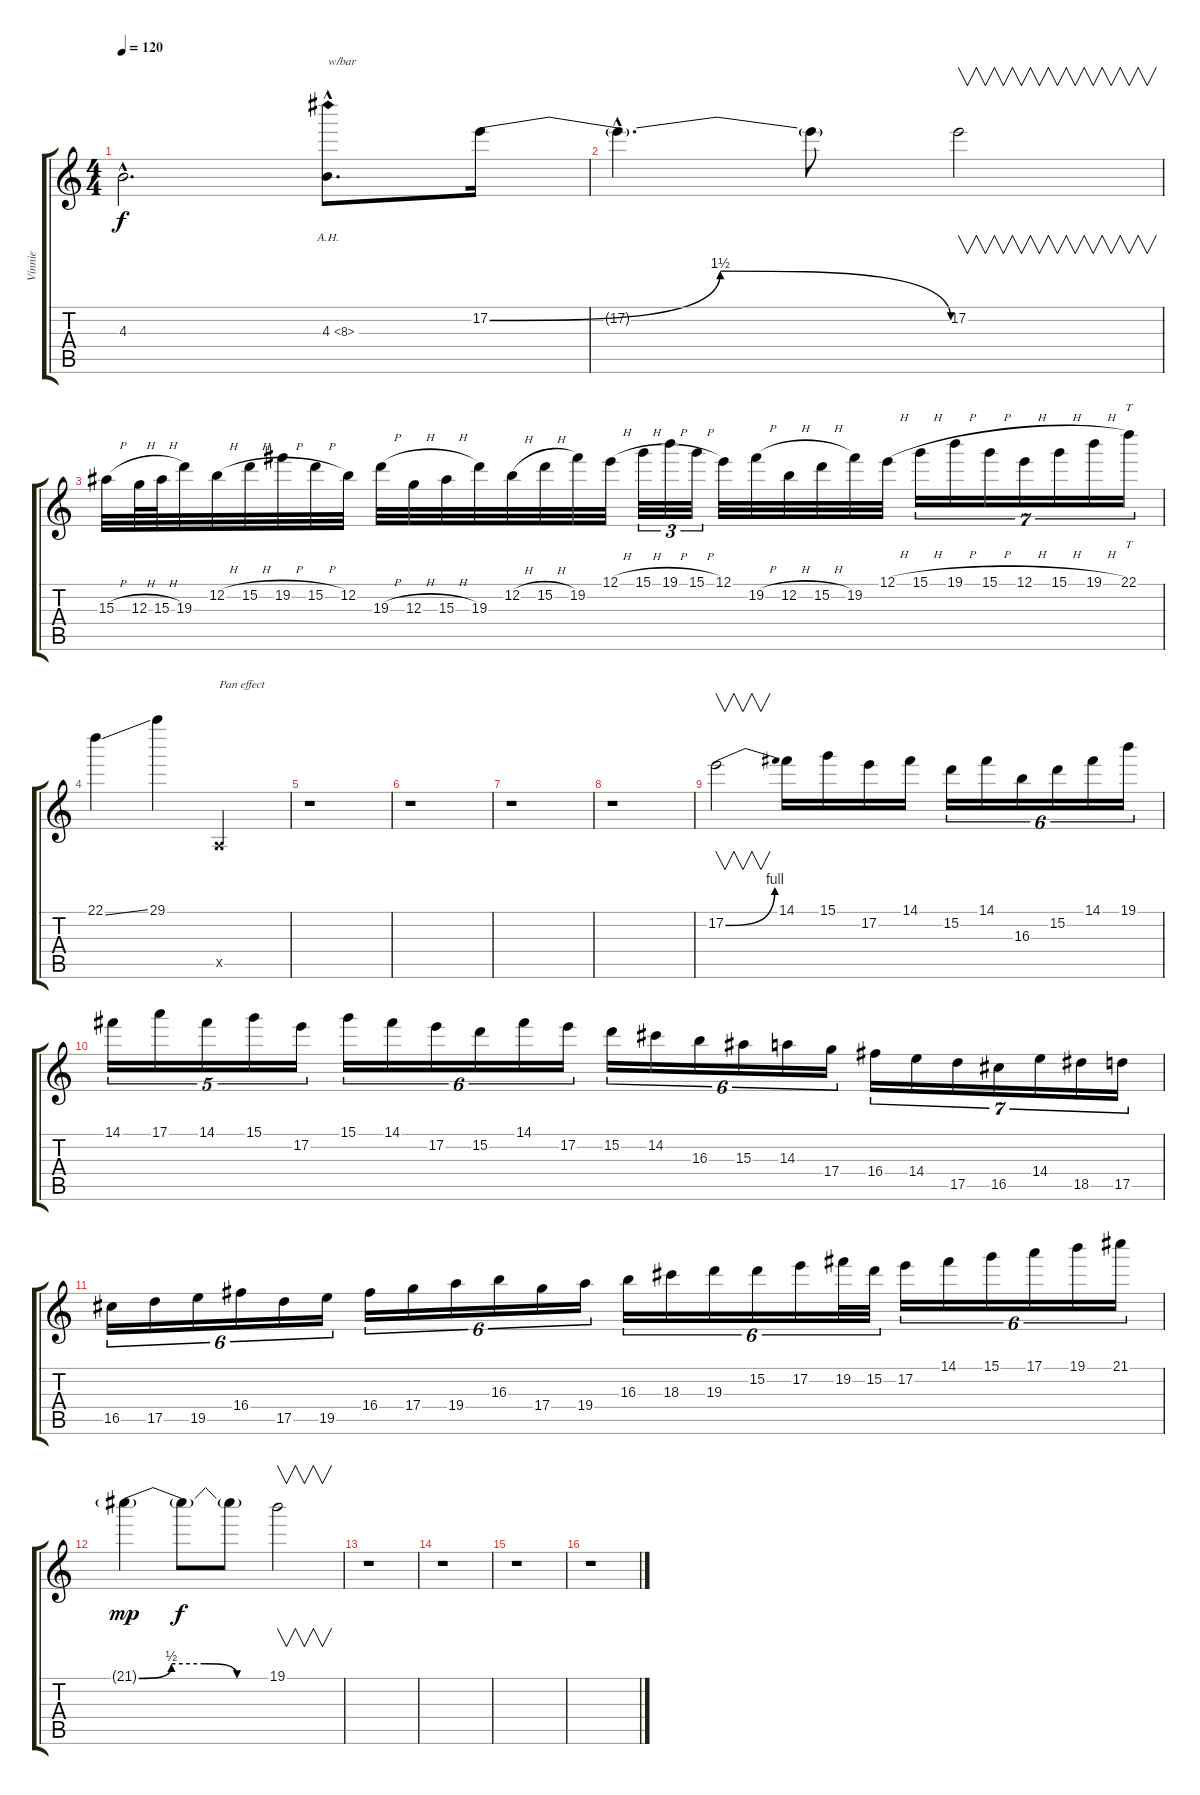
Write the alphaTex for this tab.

\track ("Vinnie" "Vinnie") {instrument distortionguitar}
\staff {score tabs}
\tuning (E4 B3 G3 D3 A2 E2) {hide}
\ts (4 4)
\tempo 120
\clef g2
\ks c
4.3{hac t}.2{d dy f} 4.3{ah 4 hac}.8{d txt "w/bar"} 17.2{be (bendrelease 0 0 30 6 30 6 60 0)}.16 |
17.2{hac t}.4{d} 17.2{t}.8 17.2.2{v} |
15.3{h}.32 12.3{h}.64 15.3{h}.64 19.3.32 12.2{h}.32 15.2{h}.32 19.2{h}.32 15.2{h}.32 12.2.32 19.3{h}.32 12.3{h}.32 15.3{h}.32 19.3.32 12.2{h}.32 15.2{h}.32 19.2.32 12.1{h}.32 15.1{h}.32{tu (3 2)} 19.1{h}.32{tu (3 2)} 15.1{h}.32{tu (3 2)} 12.1.32 19.2{h}.32 12.2{h}.32 15.2{h}.32 19.2.32 12.1{h}.32 15.1{h}.16{tu (7 4)} 19.1{h}.16{tu (7 4)} 15.1{h}.16{tu (7 4)} 12.1{h}.16{tu (7 4)} 15.1{h}.16{tu (7 4)} 19.1{h}.16{tu (7 4)} 22.1.16{tt tu (7 4)} |
22.1{ss}.4 29.1.4 0.5{x}.2{txt "Pan effect"} |
r.1 |
r.1 |
r.1 |
r.1 |
17.2{be (bend 0 0 60 4)}.2{v} 14.1.16 15.1.16 17.2.16 14.1.16 15.2.16{tu (6 4)} 14.1.16{tu (6 4)} 16.3.16{tu (6 4)} 15.2.16{tu (6 4)} 14.1.16{tu (6 4)} 19.1.16{tu (6 4)} |
14.1.16{tu (5 4)} 17.1.16{tu (5 4)} 14.1.16{tu (5 4)} 15.1.16{tu (5 4)} 17.2.16{tu (5 4)} 15.1.16{tu (6 4)} 14.1.16{tu (6 4)} 17.2.16{tu (6 4)} 15.2.16{tu (6 4)} 14.1.16{tu (6 4)} 17.2.16{tu (6 4)} 15.2.16{tu (6 4)} 14.2.16{tu (6 4)} 16.3.16{tu (6 4)} 15.3.16{tu (6 4)} 14.3.16{tu (6 4)} 17.4.16{tu (6 4)} 16.4.16{tu (7 4)} 14.4.16{tu (7 4)} 17.5.16{tu (7 4)} 16.5.16{tu (7 4)} 14.4.16{tu (7 4)} 18.5.16{tu (7 4)} 17.5.16{tu (7 4)} |
16.5.16{tu (6 4)} 17.5.16{tu (6 4)} 19.5.16{tu (6 4)} 16.4.16{tu (6 4)} 17.5.16{tu (6 4)} 19.5.16{tu (6 4)} 16.4.16{tu (6 4)} 17.4.16{tu (6 4)} 19.4.16{tu (6 4)} 16.3.16{tu (6 4)} 17.4.16{tu (6 4)} 19.4.16{tu (6 4)} 16.3.16{tu (6 4)} 18.3.16{tu (6 4)} 19.3.16{tu (6 4)} 15.2.16{tu (6 4)} 17.2.16{tu (6 4)} 19.2.32{tu (6 4)} 15.2.32{tu (6 4)} 17.2.16{tu (6 4)} 14.1.16{tu (6 4)} 15.1.16{tu (6 4)} 17.1.16{tu (6 4)} 19.1.16{tu (6 4)} 21.1.16{tu (6 4)} |
21.1{be (custom 0 0 15 2 30 2 45 0 60 0) g}.4{dy mp} 21.1{t}.8{dy f} 21.1{t}.8 19.1.2{v} |
r.1 |
r.1 |
r.1 |
r.1
